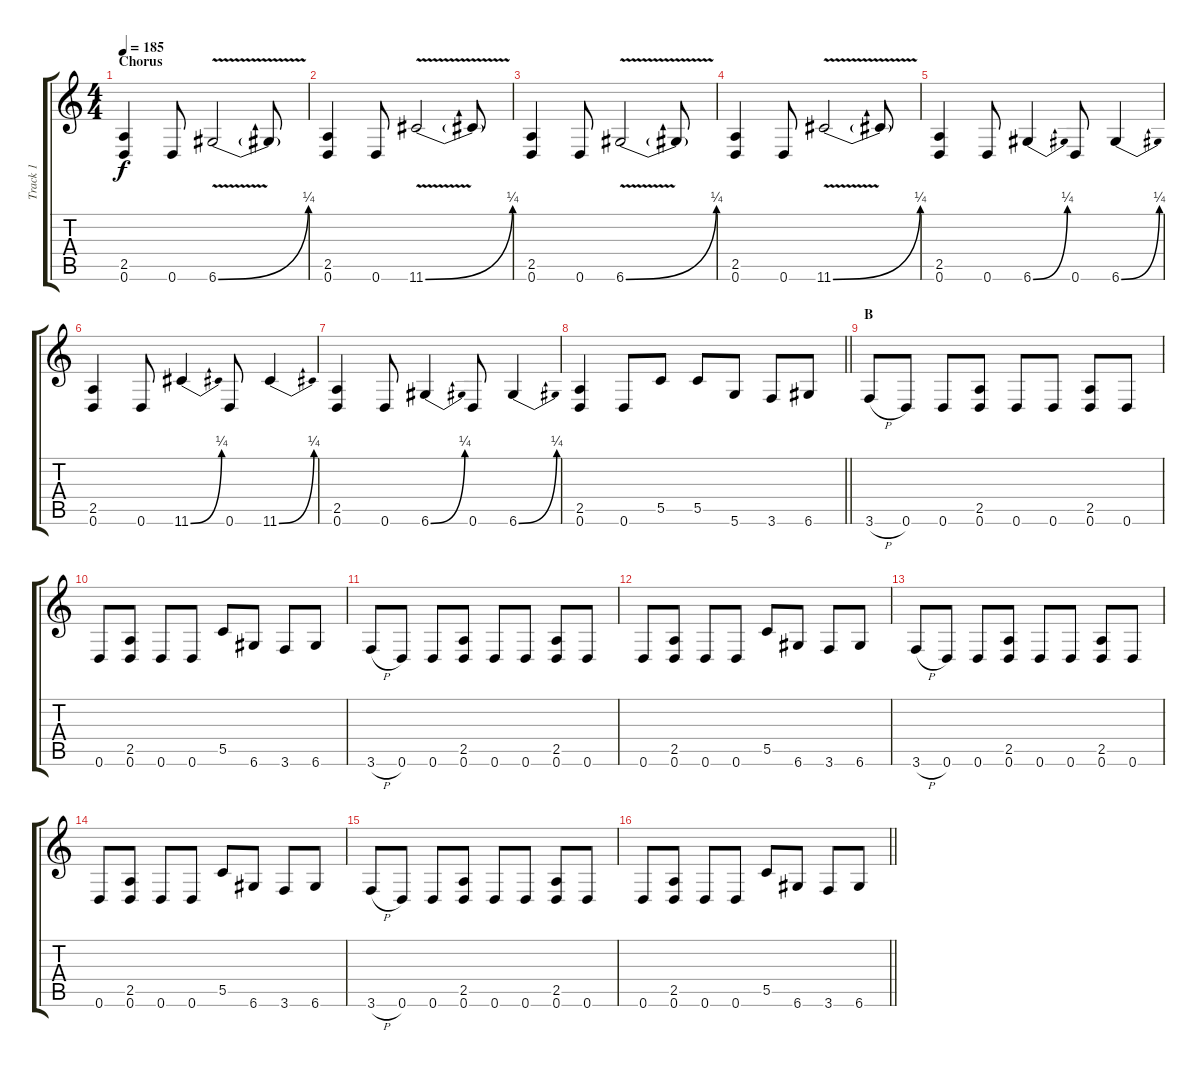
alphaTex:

\track ("Track 1" "Track 1") {instrument distortionguitar}
\staff {score tabs}
\tuning (D4 A3 F3 C3 G2 D2) {hide}
\ts (4 4)
\section ("" "Chorus")
\tempo 185
\clef g2
\ks c
(2.5 0.6).4{dy f} 0.6.8 6.6{be (bend 0 0 60 1) v}.2 6.6{t}.8 |
(2.5 0.6).4 0.6.8 11.6{be (bend 0 0 60 1) v}.2 11.6{t}.8 |
(2.5 0.6).4 0.6.8 6.6{be (bend 0 0 60 1) v}.2 6.6{t}.8 |
(2.5 0.6).4 0.6.8 11.6{be (bend 0 0 60 1) v}.2 11.6{t}.8 |
(2.5 0.6).4 0.6.8 6.6{be (bend 0 0 60 1)}.4 0.6.8 6.6{be (bend 0 0 60 1)}.4 |
(2.5 0.6).4 0.6.8 11.6{be (bend 0 0 60 1)}.4 0.6.8 11.6{be (bend 0 0 60 1)}.4 |
(2.5 0.6).4 0.6.8 6.6{be (bend 0 0 60 1)}.4 0.6.8 6.6{be (bend 0 0 60 1)}.4 |
\barLineRight lightlight
(2.5 0.6).4 0.6.8 5.5.8 5.5.8 5.6.8 3.6.8 6.6.8 |
\section ("" "B")
3.6{h}.8 0.6.8 0.6.8 (2.5 0.6).8 0.6.8 0.6.8 (2.5 0.6).8 0.6.8 |
0.6.8 (2.5 0.6).8 0.6.8 0.6.8 5.5.8 6.6.8 3.6.8 6.6.8 |
3.6{h}.8 0.6.8 0.6.8 (2.5 0.6).8 0.6.8 0.6.8 (2.5 0.6).8 0.6.8 |
0.6.8 (2.5 0.6).8 0.6.8 0.6.8 5.5.8 6.6.8 3.6.8 6.6.8 |
3.6{h}.8 0.6.8 0.6.8 (2.5 0.6).8 0.6.8 0.6.8 (2.5 0.6).8 0.6.8 |
0.6.8 (2.5 0.6).8 0.6.8 0.6.8 5.5.8 6.6.8 3.6.8 6.6.8 |
3.6{h}.8 0.6.8 0.6.8 (2.5 0.6).8 0.6.8 0.6.8 (2.5 0.6).8 0.6.8 |
\barLineRight lightlight
0.6.8 (2.5 0.6).8 0.6.8 0.6.8 5.5.8 6.6.8 3.6.8 6.6.8
